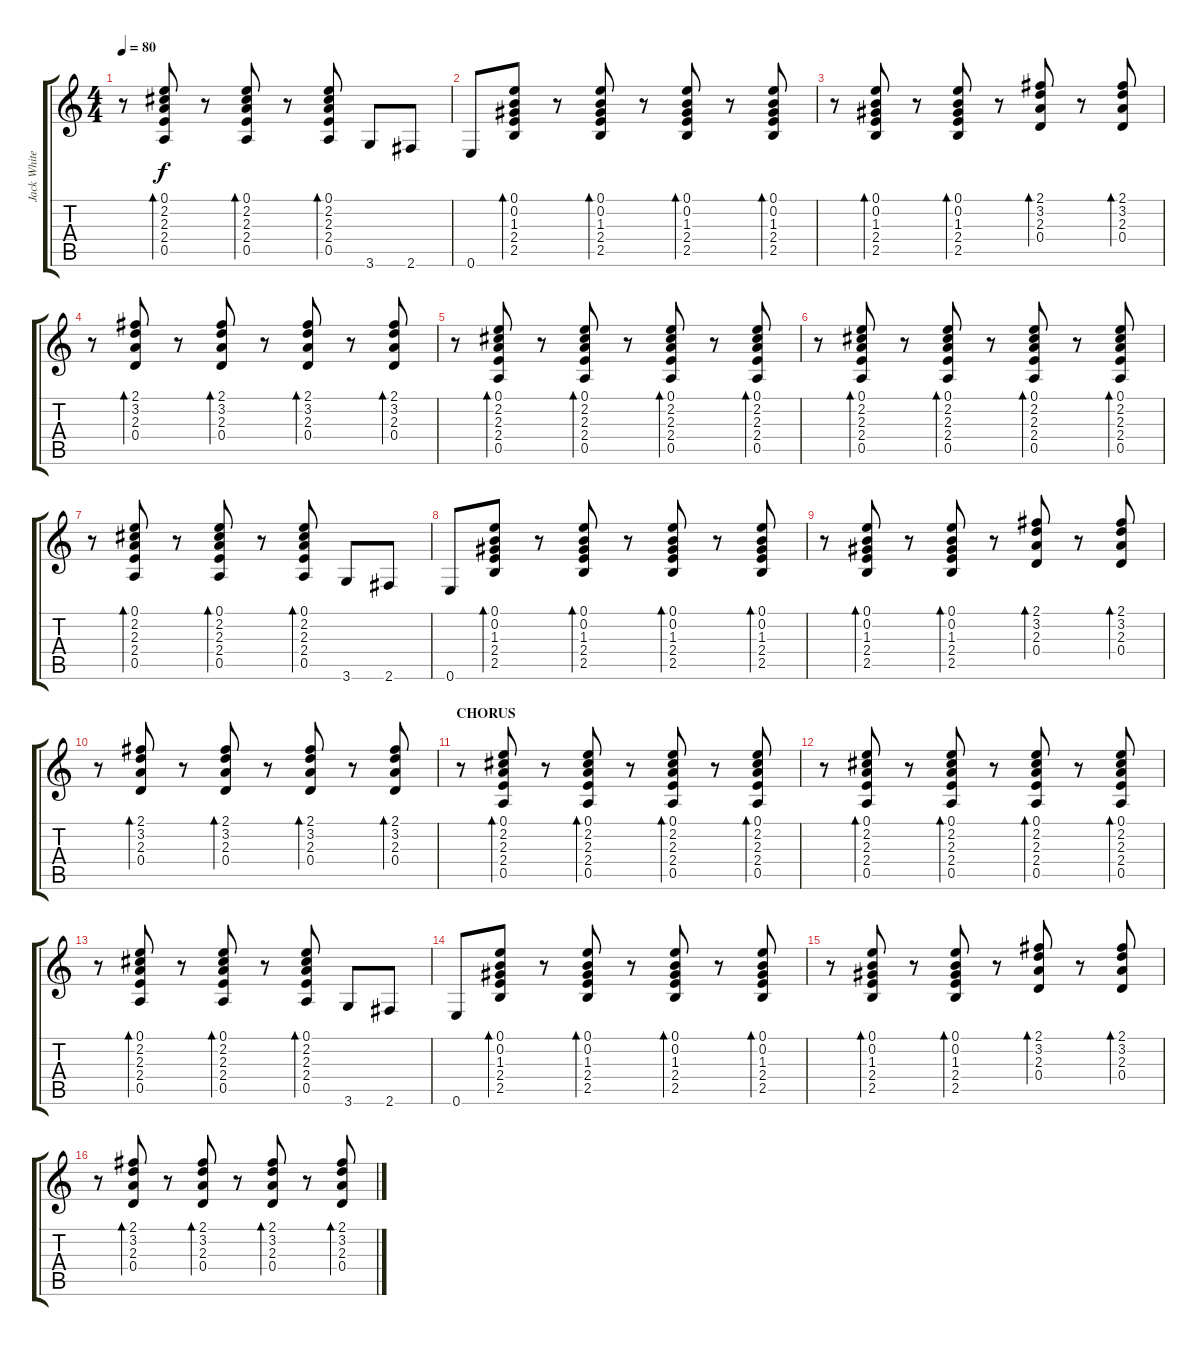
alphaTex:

\track ("Jack White (Guitar)" "Jack White") {instrument acousticguitarsteel}
\staff {score tabs}
\tuning (E4 B3 G3 D3 A2 E2) {hide}
\ts (4 4)
\tempo 80
\clef g2
\ks c
r.8{dy f} (0.1 2.2 2.3 2.4 0.5).8{bd 30} r.8 (0.1 2.2 2.3 2.4 0.5).8{bd 30} r.8 (0.1 2.2 2.3 2.4 0.5).8{bd 30} 3.6.8 2.6.8 |
0.6.8 (0.1 0.2 1.3 2.4 2.5).8{bd 30} r.8 (0.1 0.2 1.3 2.4 2.5).8{bd 30} r.8 (0.1 0.2 1.3 2.4 2.5).8{bd 30} r.8 (0.1 0.2 1.3 2.4 2.5).8{bd 30} |
r.8 (0.1 0.2 1.3 2.4 2.5).8{bd 60} r.8 (0.1 0.2 1.3 2.4 2.5).8{bd 30} r.8 (2.1 3.2 2.3 0.4).8{bd 60} r.8 (2.1 3.2 2.3 0.4).8{bd 60} |
r.8 (2.1 3.2 2.3 0.4).8{bd 30} r.8 (2.1 3.2 2.3 0.4).8{bd 30} r.8 (2.1 3.2 2.3 0.4).8{bd 30} r.8 (2.1 3.2 2.3 0.4).8{bd 30} |
r.8 (0.1 2.2 2.3 2.4 0.5).8{bd 30} r.8 (0.1 2.2 2.3 2.4 0.5).8{bd 30} r.8 (0.1 2.2 2.3 2.4 0.5).8{bd 30} r.8 (0.1 2.2 2.3 2.4 0.5).8{bd 30} |
r.8 (0.1 2.2 2.3 2.4 0.5).8{bd 30} r.8 (0.1 2.2 2.3 2.4 0.5).8{bd 30} r.8 (0.1 2.2 2.3 2.4 0.5).8{bd 30} r.8 (0.1 2.2 2.3 2.4 0.5).8{bd 30} |
r.8 (0.1 2.2 2.3 2.4 0.5).8{bd 30} r.8 (0.1 2.2 2.3 2.4 0.5).8{bd 30} r.8 (0.1 2.2 2.3 2.4 0.5).8{bd 30} 3.6.8 2.6.8 |
0.6.8 (0.1 0.2 1.3 2.4 2.5).8{bd 30} r.8 (0.1 0.2 1.3 2.4 2.5).8{bd 30} r.8 (0.1 0.2 1.3 2.4 2.5).8{bd 30} r.8 (0.1 0.2 1.3 2.4 2.5).8{bd 30} |
r.8 (0.1 0.2 1.3 2.4 2.5).8{bd 60} r.8 (0.1 0.2 1.3 2.4 2.5).8{bd 30} r.8 (2.1 3.2 2.3 0.4).8{bd 60} r.8 (2.1 3.2 2.3 0.4).8{bd 60} |
r.8 (2.1 3.2 2.3 0.4).8{bd 30} r.8 (2.1 3.2 2.3 0.4).8{bd 30} r.8 (2.1 3.2 2.3 0.4).8{bd 30} r.8 (2.1 3.2 2.3 0.4).8{bd 30} |
\section ("" "CHORUS")
r.8 (0.1 2.2 2.3 2.4 0.5).8{bd 30} r.8 (0.1 2.2 2.3 2.4 0.5).8{bd 30} r.8 (0.1 2.2 2.3 2.4 0.5).8{bd 30} r.8 (0.1 2.2 2.3 2.4 0.5).8{bd 30} |
r.8 (0.1 2.2 2.3 2.4 0.5).8{bd 30} r.8 (0.1 2.2 2.3 2.4 0.5).8{bd 30} r.8 (0.1 2.2 2.3 2.4 0.5).8{bd 30} r.8 (0.1 2.2 2.3 2.4 0.5).8{bd 30} |
r.8 (0.1 2.2 2.3 2.4 0.5).8{bd 30} r.8 (0.1 2.2 2.3 2.4 0.5).8{bd 30} r.8 (0.1 2.2 2.3 2.4 0.5).8{bd 30} 3.6.8 2.6.8 |
0.6.8 (0.1 0.2 1.3 2.4 2.5).8{bd 30} r.8 (0.1 0.2 1.3 2.4 2.5).8{bd 30} r.8 (0.1 0.2 1.3 2.4 2.5).8{bd 30} r.8 (0.1 0.2 1.3 2.4 2.5).8{bd 30} |
r.8 (0.1 0.2 1.3 2.4 2.5).8{bd 30} r.8 (0.1 0.2 1.3 2.4 2.5).8{bd 30} r.8 (2.1 3.2 2.3 0.4).8{bd 30} r.8 (2.1 3.2 2.3 0.4).8{bd 30} |
r.8 (2.1 3.2 2.3 0.4).8{bd 30} r.8 (2.1 3.2 2.3 0.4).8{bd 30} r.8 (2.1 3.2 2.3 0.4).8{bd 30} r.8 (2.1 3.2 2.3 0.4).8{bd 30}
